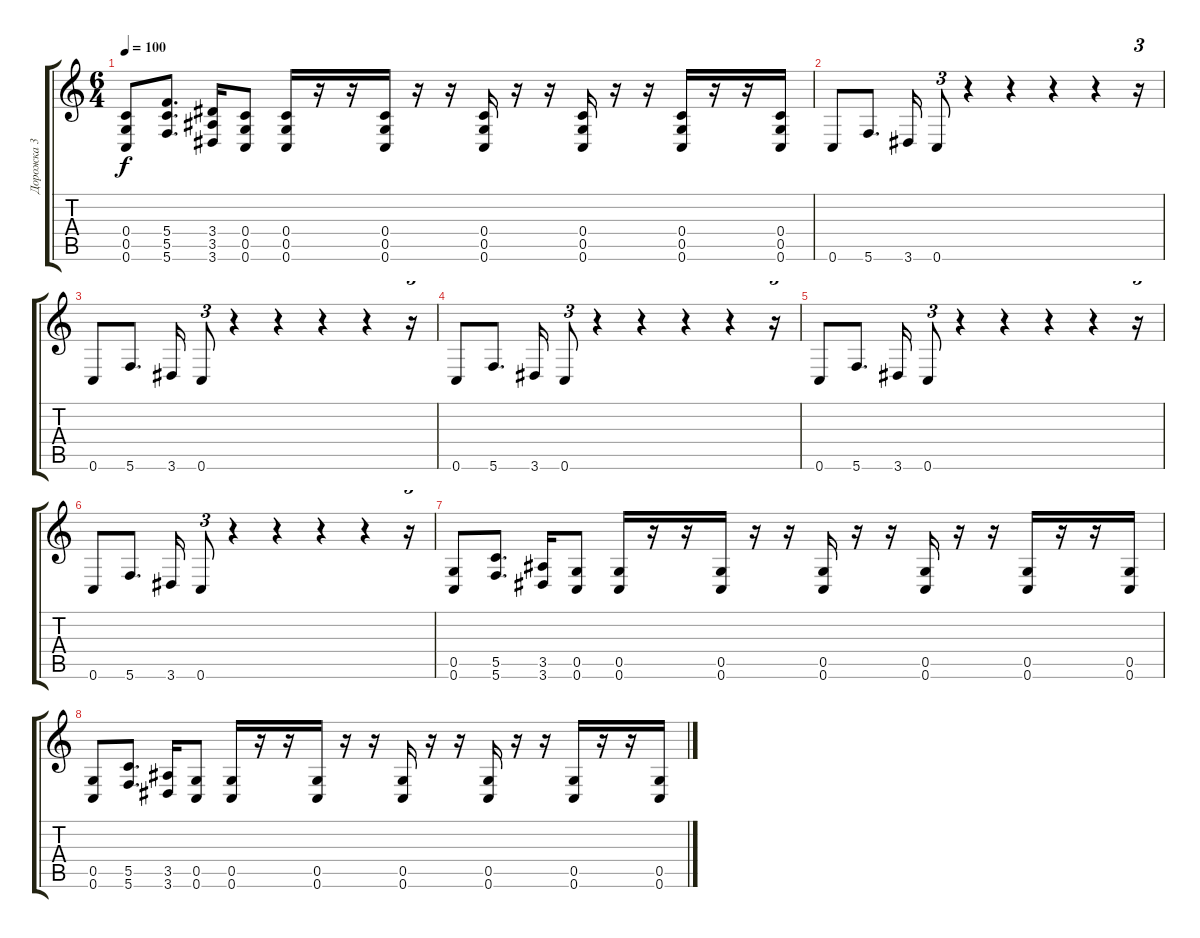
\track ("Дорожка 3" "Дорожка 3") {instrument overdrivenguitar}
\staff {score tabs}
\tuning (D4 A3 F3 C3 G2 C2) {hide}
\ts (6 4)
\tempo 100
\clef g2
\ks c
(0.4 0.5 0.6).8{dy f} (5.4 5.5 5.6).8{d} (3.4 3.5 3.6).16 (0.4 0.5 0.6).8 (0.4 0.5 0.6).16 r.16 r.16 (0.4 0.5 0.6).16 r.16 r.16 (0.4 0.5 0.6).16 r.16 r.16 (0.4 0.5 0.6).16 r.16 r.16 (0.4 0.5 0.6).16 r.16 r.16 (0.4 0.5 0.6).16 |
0.6.8 5.6.8{d} 3.6.16 0.6.8{tu (3 2)} r.4 r.4 r.4 r.4 r.16{tu (3 2)} |
0.6.8 5.6.8{d} 3.6.16 0.6.8{tu (3 2)} r.4 r.4 r.4 r.4 r.16{tu (3 2)} |
0.6.8 5.6.8{d} 3.6.16 0.6.8{tu (3 2)} r.4 r.4 r.4 r.4 r.16{tu (3 2)} |
0.6.8 5.6.8{d} 3.6.16 0.6.8{tu (3 2)} r.4 r.4 r.4 r.4 r.16{tu (3 2)} |
0.6.8 5.6.8{d} 3.6.16 0.6.8{tu (3 2)} r.4 r.4 r.4 r.4 r.16{tu (3 2)} |
(0.5 0.6).8 (5.5 5.6).8{d} (3.5 3.6).16 (0.5 0.6).8 (0.5 0.6).16 r.16 r.16 (0.5 0.6).16 r.16 r.16 (0.5 0.6).16 r.16 r.16 (0.5 0.6).16 r.16 r.16 (0.5 0.6).16 r.16 r.16 (0.5 0.6).16 |
(0.5 0.6).8 (5.5 5.6).8{d} (3.5 3.6).16 (0.5 0.6).8 (0.5 0.6).16 r.16 r.16 (0.5 0.6).16 r.16 r.16 (0.5 0.6).16 r.16 r.16 (0.5 0.6).16 r.16 r.16 (0.5 0.6).16 r.16 r.16 (0.5 0.6).16
